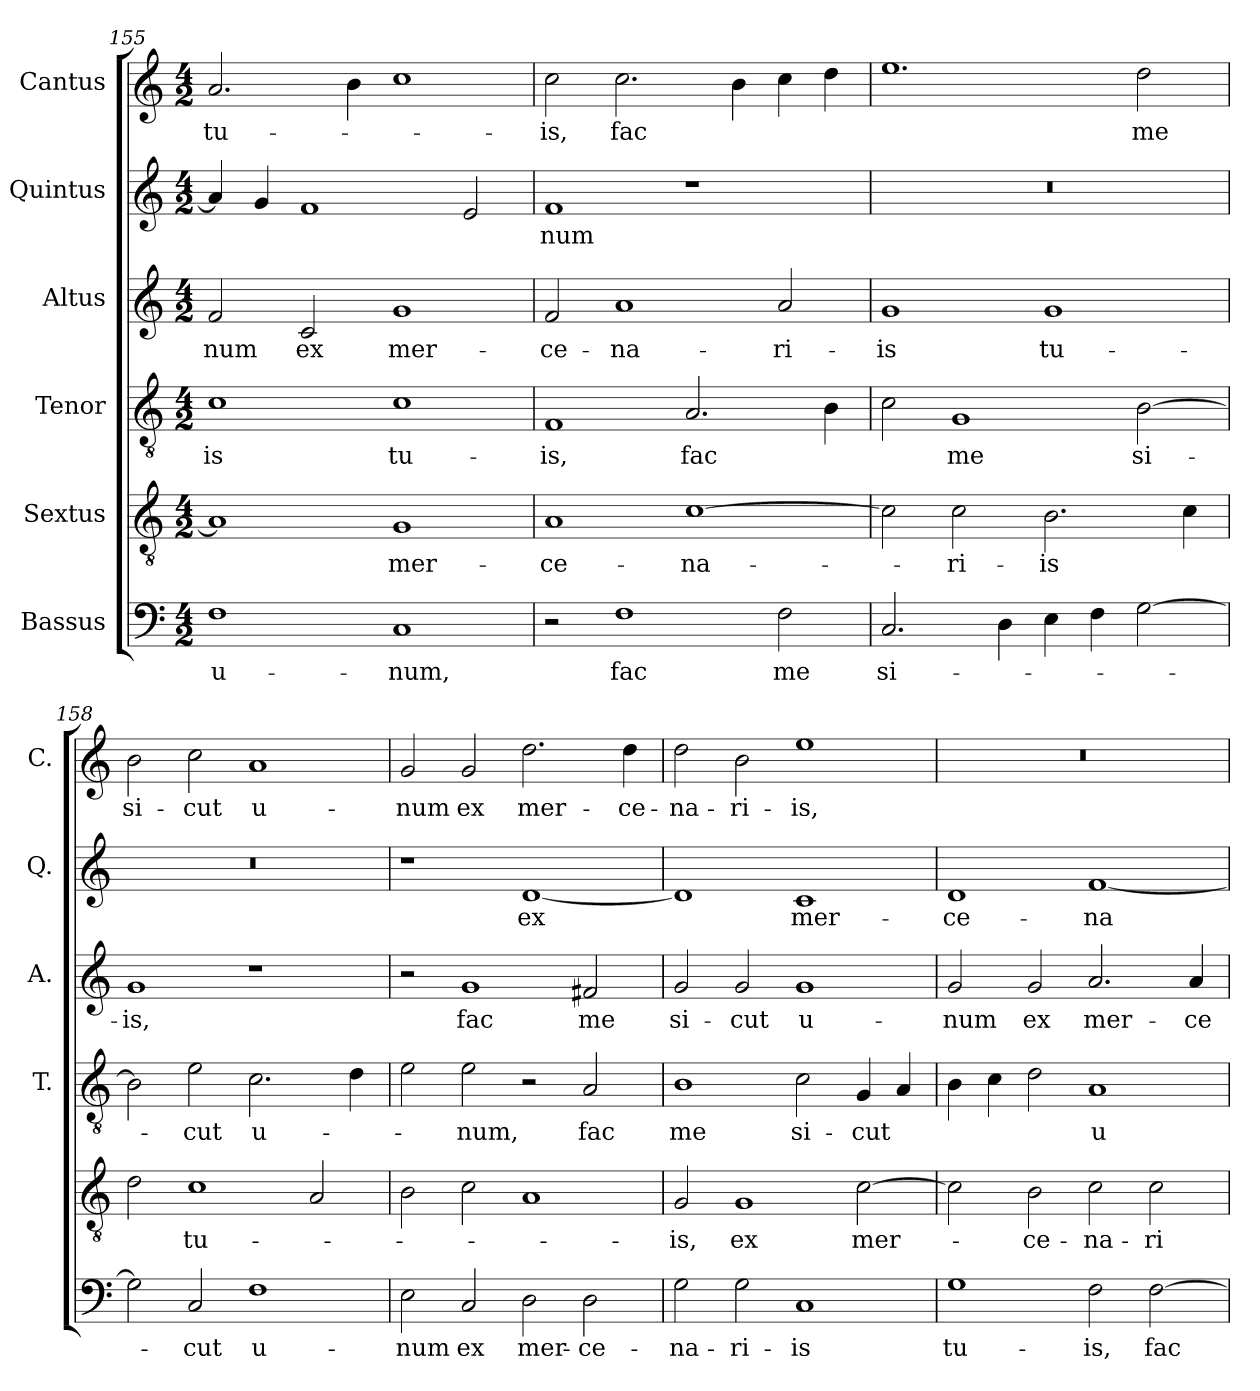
**kern	**text	**kern	**text	**kern	**text	**kern	**text	**kern	**text	**kern	**text
*part6	*part6	*part5	*part5	*part4	*part4	*part3	*part3	*part2	*part2	*part1	*part1
*staff6	*staff6	*staff5	*staff5	*staff4	*staff4	*staff3	*staff3	*staff2	*staff2	*staff1	*staff1
*I"Bassus	*	*I"Sextus	*	*I"Tenor	*	*I"Altus	*	*I"Quintus	*	*I"Cantus	*
*	*	*	*	*I'T.	*	*I'A.	*	*I'Q.	*	*I'C.	*
*clefF4	*	*clefGv2	*	*clefGv2	*	*clefG2	*	*clefG2	*	*clefG2	*
*k[]	*	*k[]	*	*k[]	*	*k[]	*	*k[]	*	*k[]	*
*M4/2	*	*M4/2	*	*M4/2	*	*M4/2	*	*M4/2	*	*M4/2	*
=155	=155	=155	=155	=155	=155	=155	=155	=155	=155	=155	=155
1F	u-	1A]	.	1c	-is	2f/	-num	4a/]	.	2.a/	tu-
.	.	.	.	.	.	.	.	4g/	.	.	.
.	.	.	.	.	.	2c/	ex	1f	.	.	.
.	.	.	.	.	.	.	.	.	.	4b\	.
1C	-num,	1G	mer-	1c	tu-	1g	mer-	.	.	1cc	.
.	.	.	.	.	.	.	.	2e/	.	.	.
=156	=156	=156	=156	=156	=156	=156	=156	=156	=156	=156	=156
2r	.	1A	-ce-	1F	-is,	2f/	-ce-	1f	-num	2cc\	-is,
1F	fac	.	.	.	.	1a	-na-	.	.	2.cc\	fac
.	.	[1c	-na-	2.A/	fac	.	.	1r	.	.	.
.	.	.	.	.	.	.	.	.	.	4b\	.
2F\	me	.	.	.	.	2a/	-ri-	.	.	4cc\	.
.	.	.	.	4B\	.	.	.	.	.	4dd\	.
!!LO:PB:g=z
=157	=157	=157	=157	=157	=157	=157	=157	=157	=157	=157	=157
2.C/	si-	2c\]	.	2c\	.	1g	-is	0r	.	1.ee	.
.	.	2c\	-ri-	1G	me	.	.	.	.	.	.
4D\	.	.	.	.	.	.	.	.	.	.	.
4E\	.	2.B\	-is	.	.	1g	tu-	.	.	.	.
4F\	.	.	.	.	.	.	.	.	.	.	.
[2G\	.	.	.	[2B\	si-	.	.	.	.	2dd\	me
.	.	4c\	.	.	.	.	.	.	.	.	.
=158	=158	=158	=158	=158	=158	=158	=158	=158	=158	=158	=158
2G\]	.	2d\	.	2B\]	.	1g	-is,	0r	.	2b\	si-
2C/	-cut	1c	tu-	2e\	-cut	.	.	.	.	2cc\	-cut
1F	u-	.	.	2.c\	u-	1r	.	.	.	1a	u-
.	.	2A/	.	.	.	.	.	.	.	.	.
.	.	.	.	4d\	.	.	.	.	.	.	.
=159	=159	=159	=159	=159	=159	=159	=159	=159	=159	=159	=159
2E\	-num	2B\	.	2e\	.	2r	.	1r	.	2g/	-num
2C/	ex	2c\	.	2e\	-num,	1g	fac	.	.	2g/	ex
2D\	mer-	1A	.	2r	.	.	.	[1d	ex	2.dd\	mer-
2D\	-ce-	.	.	2A/	fac	2f#X/	me	.	.	.	.
.	.	.	.	.	.	.	.	.	.	4dd\	-ce-
=160	=160	=160	=160	=160	=160	=160	=160	=160	=160	=160	=160
2G\	-na-	2G/	-is,	1B	me	2g/	si-	1d]	.	2dd\	-na-
2G\	-ri-	1G	ex	.	.	2g/	-cut	.	.	2b\	-ri-
1C	-is	.	.	2c\	si-	1g	u-	1c	mer-	1ee	-is,
.	.	[2c\	mer-	4G/	-cut	.	.	.	.	.	.
.	.	.	.	4A/	.	.	.	.	.	.	.
=161	=161	=161	=161	=161	=161	=161	=161	=161	=161	=161	=161
1G	tu-	2c\]	.	4B\	.	2g/	-num	1d	-ce-	0r	.
.	.	.	.	4c\	.	.	.	.	.	.	.
.	.	2B\	-ce-	2d\	.	2g/	ex	.	.	.	.
2F\	-is,	2c\	-na-	1A	u-	2.a/	mer-	[1f	-na-	.	.
[2F\	fac	2c\	-ri-	.	.	.	.	.	.	.	.
.	.	.	.	.	.	4a/	-ce-	.	.	.	.
=	=	=	=	=	=	=	=	=	=	=	=
*-	*-	*-	*-	*-	*-	*-	*-	*-	*-	*-	*-
